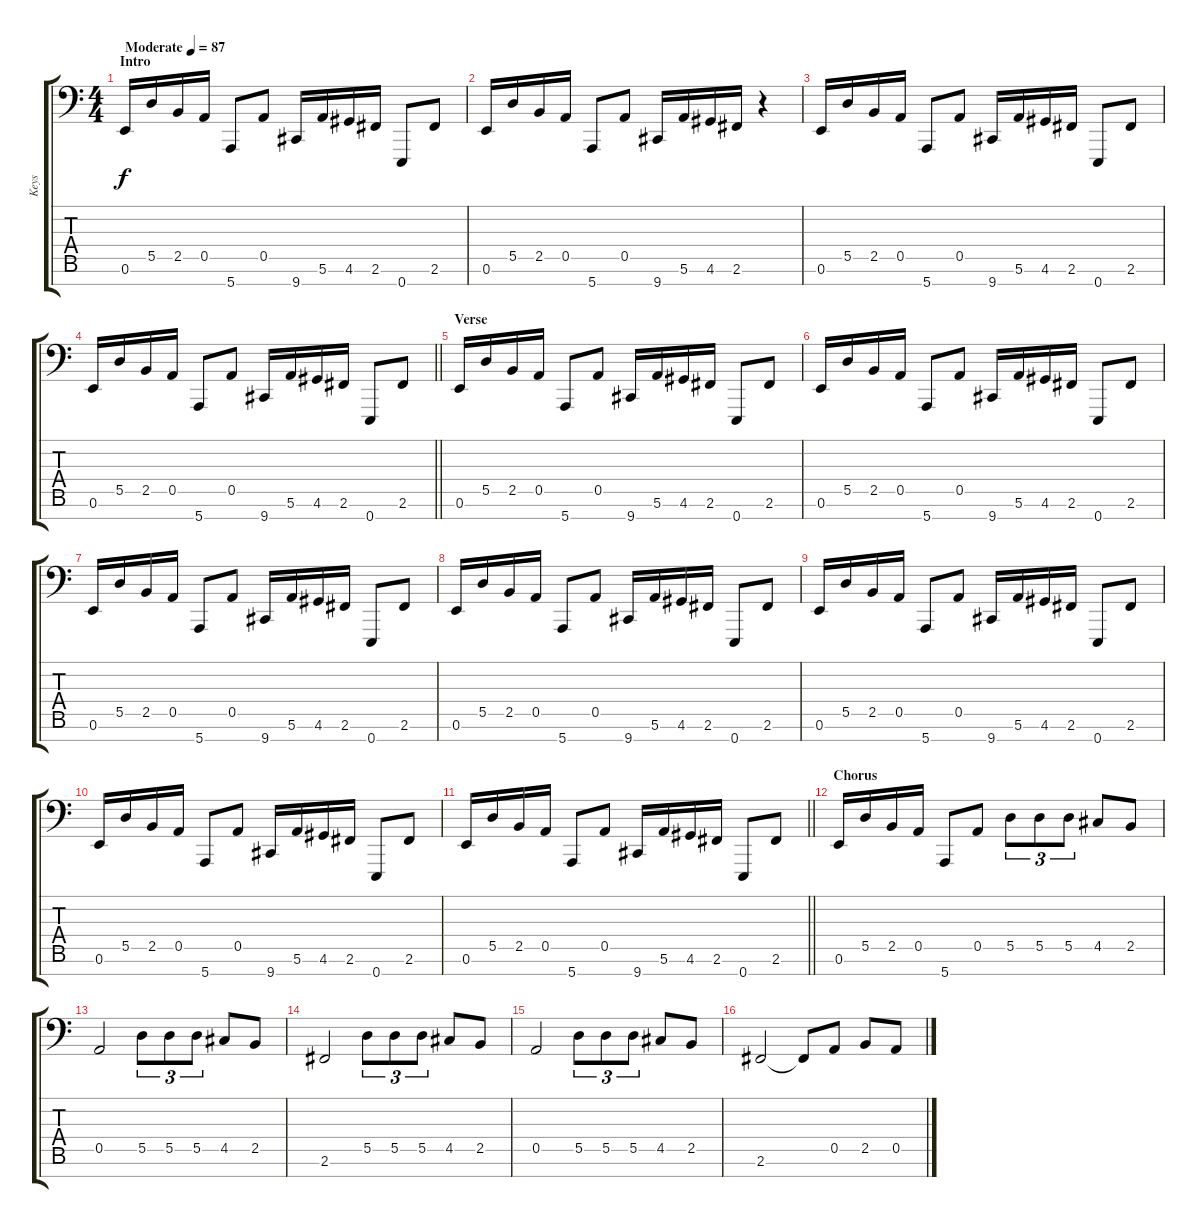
\track ("Keys" "Keys") {instrument lead2sawtooth}
\staff {score tabs}
\tuning (E4 B3 G3 D3 A2 E2 E1) {hide}
\ts (4 4)
\section ("" "Intro")
\tempo (87 "Moderate")
\clef f4
\ks c
0.6.16{dy f instrument lead2sawtooth} 5.5.16 2.5.16 0.5.16 5.7.8 0.5.8 9.7.16 5.6.16 4.6.16 2.6.16 0.7.8 2.6.8 |
0.6.16 5.5.16 2.5.16 0.5.16 5.7.8 0.5.8 9.7.16 5.6.16 4.6.16 2.6.16 r.4 |
0.6.16 5.5.16 2.5.16 0.5.16 5.7.8 0.5.8 9.7.16 5.6.16 4.6.16 2.6.16 0.7.8 2.6.8 |
\barLineRight lightlight
0.6.16 5.5.16 2.5.16 0.5.16 5.7.8 0.5.8 9.7.16 5.6.16 4.6.16 2.6.16 0.7.8 2.6.8 |
\section ("" "Verse")
0.6.16{volume 8} 5.5.16 2.5.16 0.5.16 5.7.8 0.5.8 9.7.16 5.6.16 4.6.16 2.6.16 0.7.8 2.6.8 |
0.6.16 5.5.16 2.5.16 0.5.16 5.7.8 0.5.8 9.7.16 5.6.16 4.6.16 2.6.16 0.7.8 2.6.8 |
0.6.16 5.5.16 2.5.16 0.5.16 5.7.8 0.5.8 9.7.16 5.6.16 4.6.16 2.6.16 0.7.8 2.6.8 |
0.6.16 5.5.16{volume 13} 2.5.16 0.5.16 5.7.8 0.5.8 9.7.16 5.6.16 4.6.16 2.6.16 0.7.8 2.6.8 |
0.6.16{volume 8} 5.5.16 2.5.16 0.5.16 5.7.8 0.5.8 9.7.16 5.6.16 4.6.16 2.6.16 0.7.8 2.6.8 |
0.6.16 5.5.16 2.5.16 0.5.16 5.7.8 0.5.8 9.7.16 5.6.16 4.6.16 2.6.16 0.7.8 2.6.8 |
\barLineRight lightlight
0.6.16 5.5.16 2.5.16 0.5.16 5.7.8 0.5.8 9.7.16 5.6.16 4.6.16 2.6.16 0.7.8 2.6.8 |
\section ("" "Chorus")
0.6.16 5.5.16{volume 13} 2.5.16 0.5.16 5.7.8 0.5.8 5.5.8{tu (3 2)} 5.5.8{tu (3 2)} 5.5.8{tu (3 2)} 4.5.8 2.5.8 |
0.5.2 5.5.8{tu (3 2)} 5.5.8{tu (3 2)} 5.5.8{tu (3 2)} 4.5.8 2.5.8 |
2.6.2 5.5.8{tu (3 2)} 5.5.8{tu (3 2)} 5.5.8{tu (3 2)} 4.5.8 2.5.8 |
0.5.2 5.5.8{tu (3 2)} 5.5.8{tu (3 2)} 5.5.8{tu (3 2)} 4.5.8 2.5.8 |
2.6.2 2.6{t}.8 0.5.8 2.5.8 0.5.8
